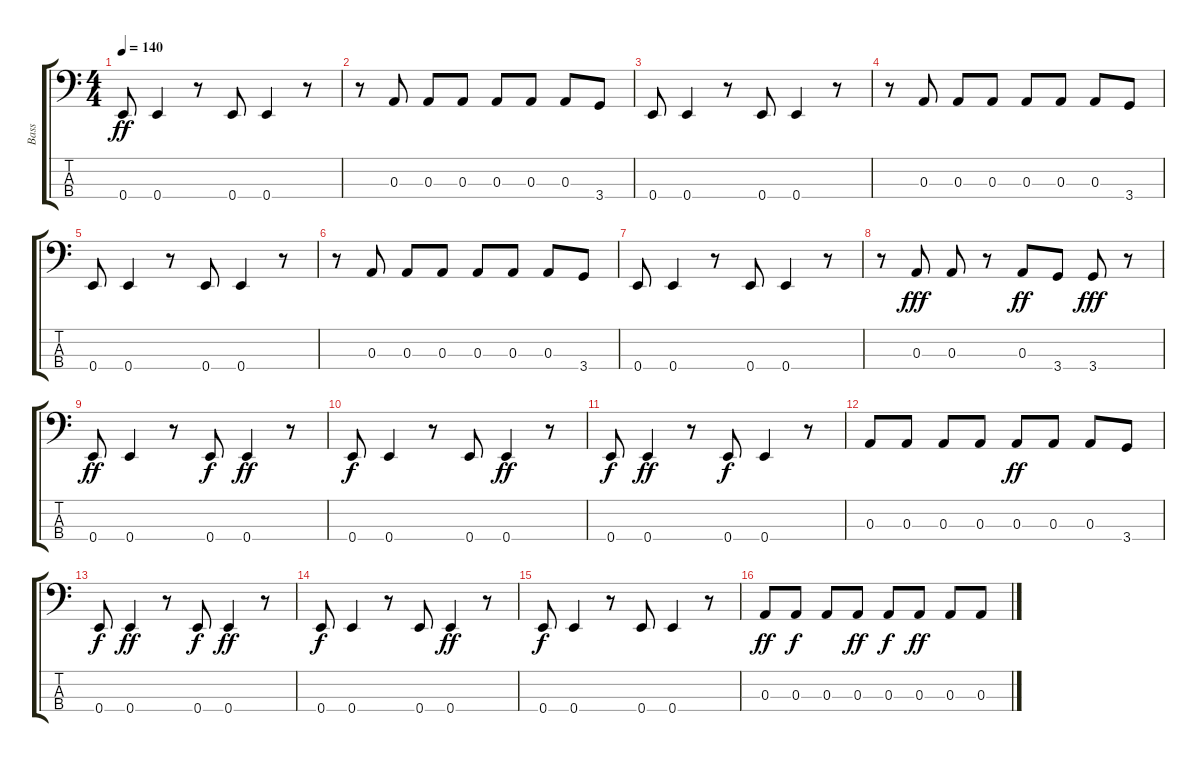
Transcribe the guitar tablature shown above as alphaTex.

\track ("Bass" "Bass") {instrument electricbassfinger}
\staff {score tabs}
\tuning (G2 D2 A1 E1) {hide}
\ts (4 4)
\tempo 140
\clef f4
\ks c
0.4.8{dy ff} 0.4.4 r.8 0.4.8 0.4.4 r.8 |
r.8 0.3.8 0.3.8 0.3.8 0.3.8 0.3.8 0.3.8 3.4.8 |
0.4.8 0.4.4 r.8 0.4.8 0.4.4 r.8 |
r.8 0.3.8 0.3.8 0.3.8 0.3.8 0.3.8 0.3.8 3.4.8 |
0.4.8 0.4.4 r.8 0.4.8 0.4.4 r.8 |
r.8 0.3.8 0.3.8 0.3.8 0.3.8 0.3.8 0.3.8 3.4.8 |
0.4.8 0.4.4 r.8 0.4.8 0.4.4 r.8 |
r.8 0.3.8{dy fff} 0.3.8 r.8 0.3.8{dy ff} 3.4.8 3.4.8{dy fff} r.8 |
0.4.8{dy ff} 0.4.4 r.8 0.4.8{dy f} 0.4.4{dy ff} r.8 |
0.4.8{dy f} 0.4.4 r.8 0.4.8 0.4.4{dy ff} r.8 |
0.4.8{dy f} 0.4.4{dy ff} r.8 0.4.8{dy f} 0.4.4 r.8 |
0.3.8 0.3.8 0.3.8 0.3.8 0.3.8{dy ff} 0.3.8 0.3.8 3.4.8 |
0.4.8{dy f} 0.4.4{dy ff} r.8 0.4.8{dy f} 0.4.4{dy ff} r.8 |
0.4.8{dy f} 0.4.4 r.8 0.4.8 0.4.4{dy ff} r.8 |
0.4.8{dy f} 0.4.4 r.8 0.4.8 0.4.4 r.8 |
0.3.8{dy ff} 0.3.8{dy f} 0.3.8 0.3.8{dy ff} 0.3.8{dy f} 0.3.8{dy ff} 0.3.8 0.3.8
